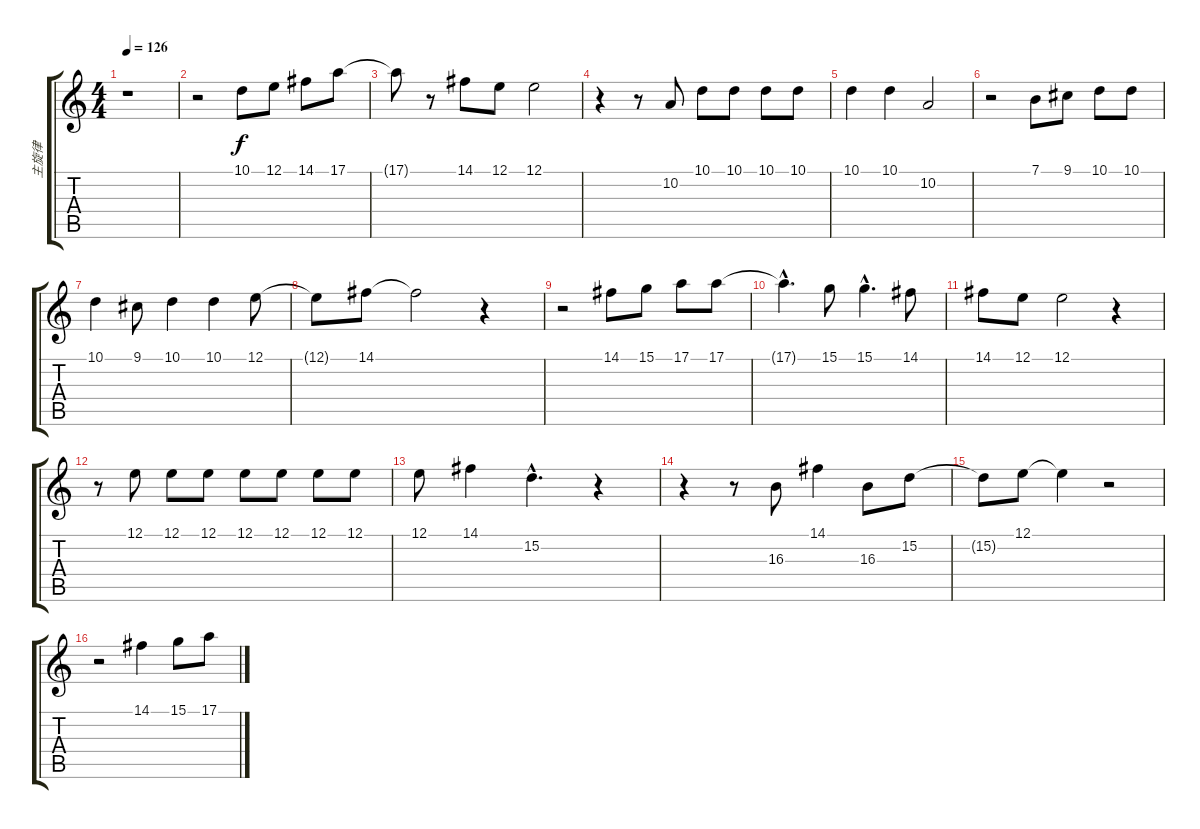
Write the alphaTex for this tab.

\track ("主旋律" "主旋律") {instrument synthvoice}
\staff {score tabs}
\tuning (E4 B3 G3 D3 A2 E2) {hide}
\ts (4 4)
\tempo 126
\clef g2
\ks c
r.1{dy f} |
r.2 10.1.8 12.1.8 14.1.8 17.1.8 |
17.1{t}.8 r.8 14.1.8 12.1.8 12.1.2 |
r.4 r.8 10.2.8 10.1.8 10.1.8 10.1.8 10.1.8 |
10.1.4 10.1.4 10.2.2 |
r.2 7.1.8 9.1.8 10.1.8 10.1.8 |
10.1.4 9.1.8 10.1.4 10.1.4 12.1.8 |
12.1{t}.8 14.1.8 14.1{t}.2 r.4 |
r.2 14.1.8 15.1.8 17.1.8 17.1.8 |
17.1{hac t}.4{d} 15.1.8 15.1{hac}.4{d} 14.1.8 |
14.1.8 12.1.8 12.1.2 r.4 |
r.8 12.1.8 12.1.8 12.1.8 12.1.8 12.1.8 12.1.8 12.1.8 |
12.1.8 14.1.4 15.2{hac}.4{d} r.4 |
r.4 r.8 16.3.8 14.1.4 16.3.8 15.2.8 |
15.2{t}.8 12.1.8 12.1{t}.4 r.2 |
r.2 14.1.4 15.1.8 17.1.8
